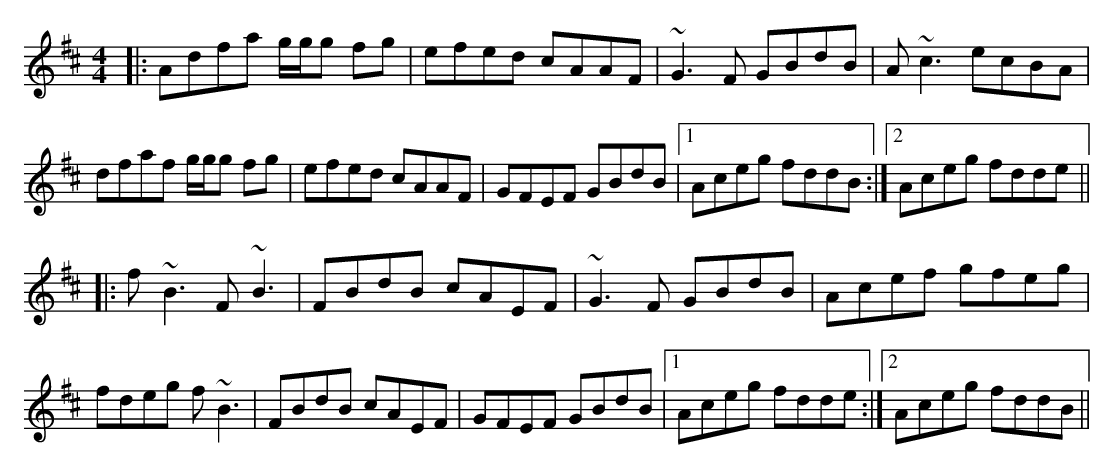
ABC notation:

X:1
M:4/4
K:D
|:Adfa g/g/g fg|efed cAAF|~G3F GBdB|A~c3 ecBA|
dfaf g/g/g fg|efed cAAF|GFEF GBdB|1 Aceg fddB:|2 Aceg fdde||
|:f~B3 F~B3|FBdB cAEF|~G3F GBdB|Acef gfeg|
fdeg f~B3|FBdB cAEF|GFEF GBdB|1 Aceg fdde:|2 Aceg fddB||
